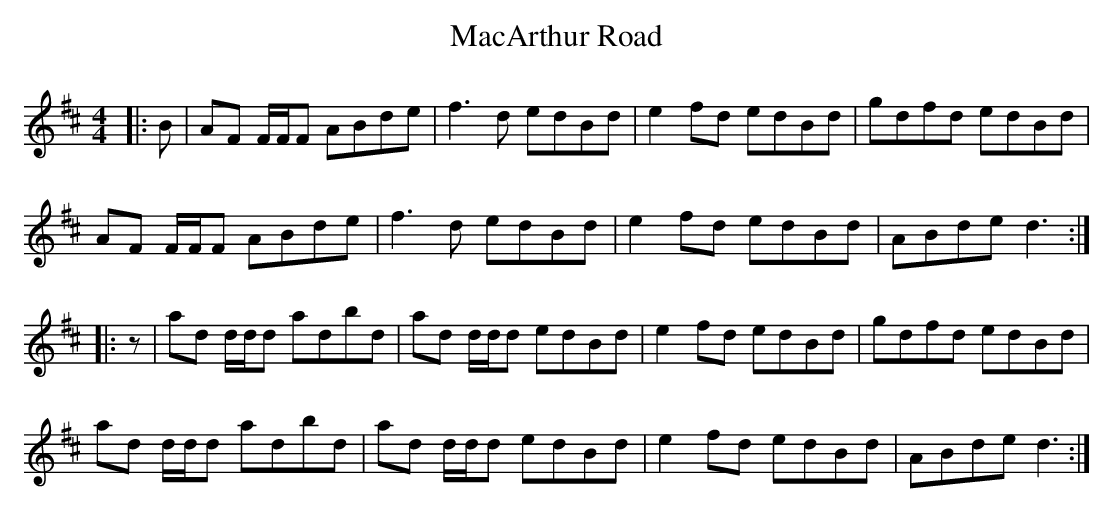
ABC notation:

X:1
T: MacArthur Road
M: 4/4
L: 1/8
K: Dmaj
|:B|AF F/F/F ABde|f3d edBd|e2fd edBd|gdfd edBd|
AF F/F/F ABde|f3d edBd|e2fd edBd|ABde d3:|
|:z|ad d/d/d adbd|ad d/d/d edBd|e2fd edBd|gdfd edBd|
ad d/d/d adbd|ad d/d/d edBd|e2fd edBd|ABde d3:|
